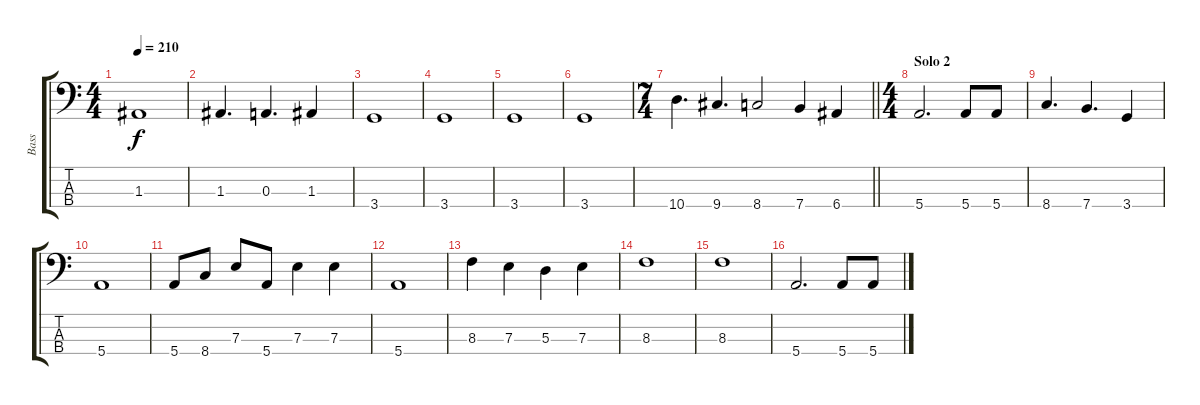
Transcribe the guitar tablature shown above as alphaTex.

\track ("Bass" "Bass") {instrument electricbassfinger}
\staff {score tabs}
\tuning (G2 D2 A1 E1) {hide}
\ts (4 4)
\tempo 210
\clef f4
\ks c
1.3.1{dy f} |
1.3.4{d} 0.3.4{d} 1.3.4 |
3.4.1 |
3.4.1 |
3.4.1 |
3.4.1 |
\ts (7 4)
\barLineRight lightlight
10.4.4{d} 9.4.4{d} 8.4.2 7.4.4 6.4.4 |
\ts (4 4)
\section ("" "Solo 2")
5.4.2{d} 5.4.8 5.4.8 |
8.4.4{d} 7.4.4{d} 3.4.4 |
5.4.1 |
5.4.8 8.4.8 7.3.8 5.4.8 7.3.4 7.3.4 |
5.4.1 |
8.3.4 7.3.4 5.3.4 7.3.4 |
8.3.1 |
8.3.1 |
5.4.2{d} 5.4.8 5.4.8
